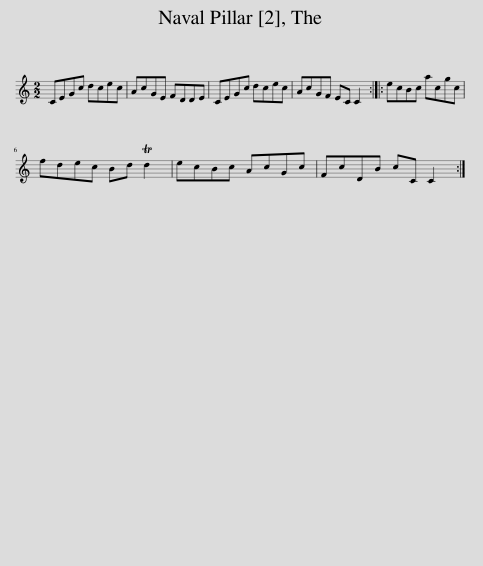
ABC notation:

X:1
L:1/8
M:2/2
I:linebreak $
K:C
V:1 treble
V:1
 CEGc dcec | AcGE FDDE | CEGc dcec | AcGF EC C2 :: ecBc acgc |$ %5
 fdec Bd Td2 | ecBc AcGc | FcDB cC C2 :| %8
